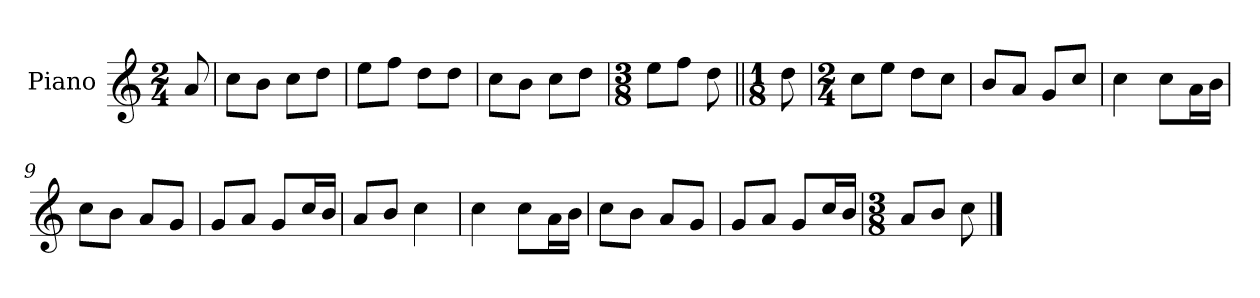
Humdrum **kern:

**kern
*part1
*staff1
*I"Piano
*I'Pno.
*clefG2
*k[]
*M2/4
=
8a/
=1
8cc\L
8b\J
8cc\L
8dd\J
=2
8ee\L
8ff\J
8dd\L
8dd\J
=3
8cc\L
8b\J
8cc\L
8dd\J
=4
*M3/8
8ee\L
8ff\J
8dd\
=5||
*M1/8
8dd\
=6
*M2/4
8cc\L
8ee\J
8dd\L
8cc\J
=7
8b/L
8a/J
8g/L
8cc/J
=8
4cc\
8cc\L
16a\L
16b\JJ
=9
8cc\L
8b\J
8a/L
8g/J
!!LO:LB:g=z
=10
8g/L
8a/J
8g/L
16cc/L
16b/JJ
=11
8a/L
8b/J
4cc\
=12
4cc\
8cc\L
16a\L
16b\JJ
=13
8cc\L
8b\J
8a/L
8g/J
=14
8g/L
8a/J
8g/L
16cc/L
16b/JJ
=15
*M3/8
8a/L
8b/J
8cc\
==
*-
